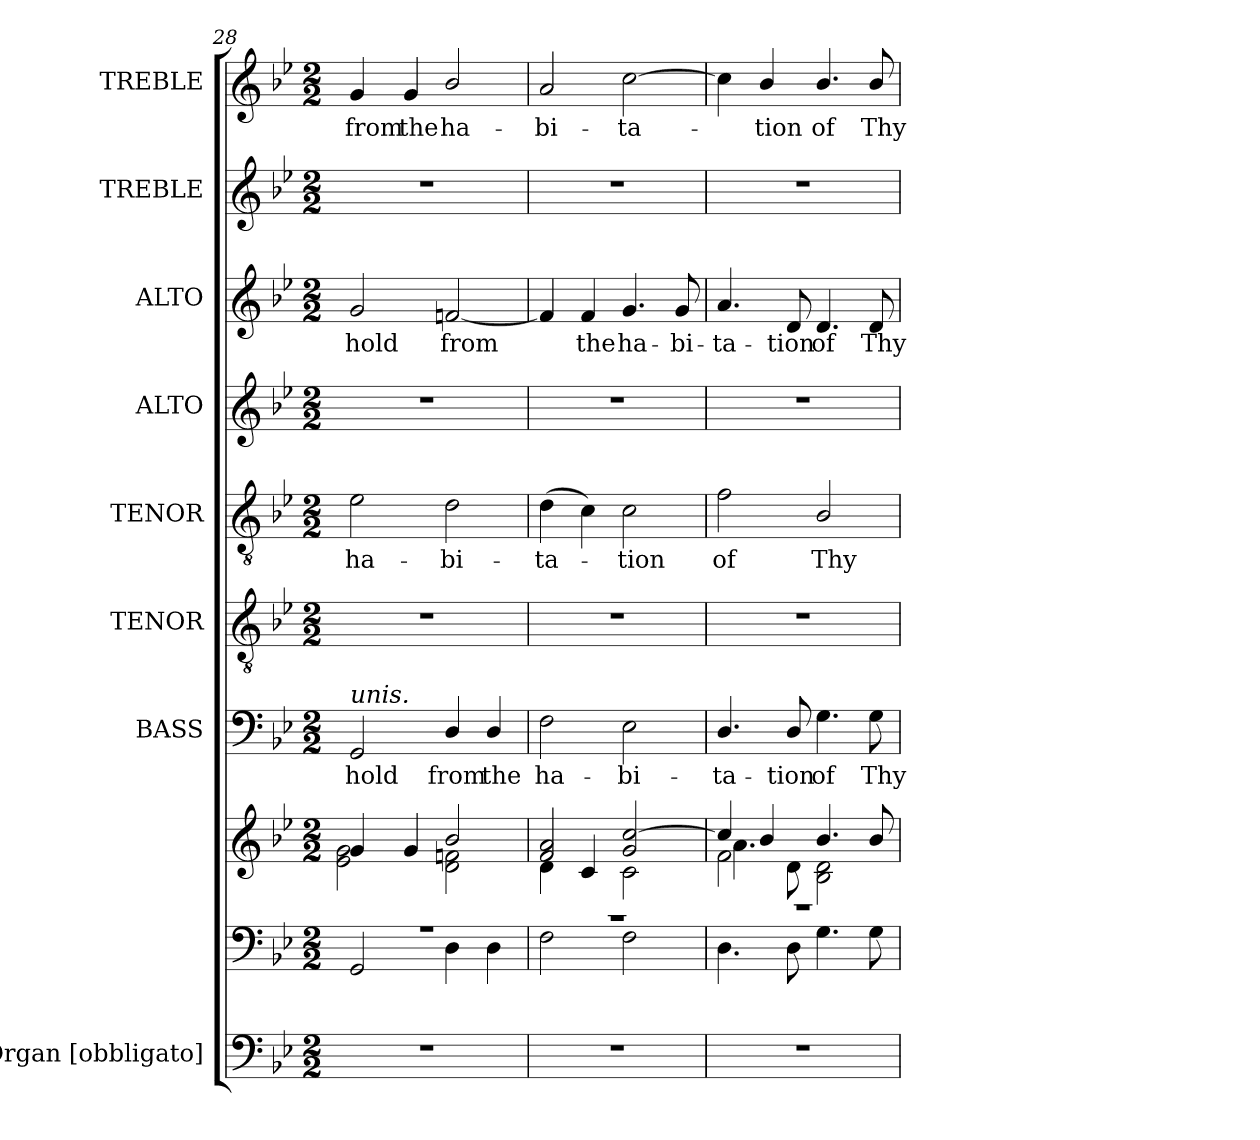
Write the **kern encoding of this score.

**kern	**kern	**kern	**kern	**text	**kern	**kern	**text	**kern	**kern	**text	**kern	**kern	**text
*part8	*part8	*part8	*part7	*part7	*part6	*part5	*part5	*part4	*part3	*part3	*part2	*part1	*part1
*staff10	*staff9	*staff8	*staff7	*staff7	*staff6	*staff5	*staff5	*staff4	*staff3	*staff3	*staff2	*staff1	*staff1
*I"Organ [obbligato]	*	*	*I"BASS	*	*I"TENOR	*I"TENOR	*	*I"ALTO	*I"ALTO	*	*I"TREBLE	*I"TREBLE	*
*clefF4	*clefF4	*clefG2	*clefF4	*	*clefGv2	*clefGv2	*	*clefG2	*clefG2	*	*clefG2	*clefG2	*
*	*	*	*	*	*ITrd7c12	*ITrd7c12	*	*	*	*	*	*	*
*k[b-e-]	*k[b-e-]	*k[b-e-]	*k[b-e-]	*	*k[b-e-]	*k[b-e-]	*	*k[b-e-]	*k[b-e-]	*	*k[b-e-]	*k[b-e-]	*
*B-:	*B-:	*B-:	*B-:	*	*B-:	*B-:	*	*B-:	*B-:	*	*B-:	*B-:	*
*M2/2	*M2/2	*M2/2	*M2/2	*	*M2/2	*M2/2	*	*M2/2	*M2/2	*	*M2/2	*M2/2	*
=28	=28	=28	=28	=28	=28	=28	=28	=28	=28	=28	=28	=28	=28
*	*^	*^	*	*	*	*	*	*	*	*	*	*	*
!	!	!	!	!	!	!LO:LY:b:color=#000000	!	!	!	!	!	!	!	!	!
!	!	!	!	!	!	!	!	!	!LO:LY:b:color=#000000	!	!	!	!	!	!
!	!	!	!	!	!	!	!	!	!	!	!	!LO:LY:b:color=#000000	!	!	!
!	!	!	!	!	!LO:TX:a:i:t=unis.	!	!	!	!	!	!	!	!	!	!
!	!	!	!	!	!	!	!	!	!	!	!	!	!	!	!LO:LY:b:color=#000000
1r	1r	2GGi/	4gi/	2e-i\ 2gi	2GGi/	-hold	1r	2E-i\	ha-	1r	2gi/	-hold	1r	4gi/	from
!	!	!	!	!	!	!	!	!	!	!	!	!	!	!	!LO:LY:b:color=#000000
.	.	.	4gi/	.	.	.	.	.	.	.	.	.	.	4gi/	the
!	!	!	!	!	!	!LO:LY:b:color=#000000	!	!	!	!	!	!	!	!	!
!	!	!	!	!	!	!	!	!	!LO:LY:b:color=#000000	!	!	!	!	!	!
!	!	!	!	!	!	!	!	!	!	!	!	!LO:LY:b:color=#000000	!	!	!
!	!	!	!	!	!	!	!	!	!	!	!	!	!	!	!LO:LY:b:color=#000000
.	.	4Di\	2b-i/	2di\ 2fni	4Di/	from	.	2Di\	-bi-	.	[2fni/	from	.	2b-i/	ha-
!	!	!	!	!	!	!LO:LY:b:color=#000000	!	!	!	!	!	!	!	!	!
.	.	4Di\	.	.	4Di/	the	.	.	.	.	.	.	.	.	.
=29	=29	=29	=29	=29	=29	=29	=29	=29	=29	=29	=29	=29	=29	=29	=29
!	!	!	!	!	!	!LO:LY:b:color=#000000	!	!	!	!	!	!	!	!	!
!	!	!	!	!	!	!	!	!	!LO:LY:b:color=#000000	!	!	!	!	!	!
!	!	!	!	!	!	!	!	!	!	!	!	!	!	!	!LO:LY:b:color=#000000
1r	1r	2Fi\	2fi/ 2ai	4di\	2Fi\	ha-	1r	(4Di\	-ta-	1r	4fi/]	.	1r	2ai/	-bi-
!	!	!	!	!	!	!	!	!	!	!	!	!LO:LY:b:color=#000000	!	!	!
.	.	.	.	4ci/	.	.	.	4Ci\)	.	.	4fi/	the	.	.	.
!	!	!	!	!	!	!LO:LY:b:color=#000000	!	!	!	!	!	!	!	!	!
!	!	!	!	!	!	!	!	!	!LO:LY:b:color=#000000	!	!	!	!	!	!
!	!	!	!	!	!	!	!	!	!	!	!	!LO:LY:b:color=#000000	!	!	!
!	!	!	!	!	!	!	!	!	!	!	!	!	!	!	!LO:LY:b:color=#000000
.	.	2Fi\	2gi/ [2cci	2ci\	2E-i\	-bi-	.	2Ci\	-tion	.	4.gi/	ha-	.	[2cci\	-ta-
!	!	!	!	!	!	!	!	!	!	!	!	!LO:LY:b:color=#000000	!	!	!
.	.	.	.	.	.	.	.	.	.	.	8gi/	-bi-	.	.	.
=30	=30	=30	=30	=30	=30	=30	=30	=30	=30	=30	=30	=30	=30	=30	=30
*	*	*	*	*^	*	*	*	*	*	*	*	*	*	*	*
!	!	!	!	!	!	!	!LO:LY:b:color=#000000	!	!	!	!	!	!	!	!	!
!	!	!	!	!	!	!	!	!	!	!LO:LY:b:color=#000000	!	!	!	!	!	!
!	!	!	!	!	!	!	!	!	!	!	!	!	!LO:LY:b:color=#000000	!	!	!
1r	1r	4.Di\	4cci/]	2fi\	4.ai\	4.Di/	-ta-	1r	2Fi\	of	1r	4.ai/	-ta-	1r	4cci\]	.
!	!	!	!	!	!	!	!	!	!	!	!	!	!	!	!	!LO:LY:b:color=#000000
.	.	.	4b-i/	.	.	.	.	.	.	.	.	.	.	.	4b-i/	-tion
!	!	!	!	!	!	!	!LO:LY:b:color=#000000	!	!	!	!	!	!	!	!	!
!	!	!	!	!	!	!	!	!	!	!	!	!	!LO:LY:b:color=#000000	!	!	!
.	.	8Di\	.	.	8di\	8Di/	-tion	.	.	.	.	8di/	-tion	.	.	.
!	!	!	!	!	!	!	!LO:LY:b:color=#000000	!	!	!	!	!	!	!	!	!
!	!	!	!	!	!	!	!	!	!	!LO:LY:b:color=#000000	!	!	!	!	!	!
!	!	!	!	!	!	!	!	!	!	!	!	!	!LO:LY:b:color=#000000	!	!	!
!	!	!	!	!	!	!	!	!	!	!	!	!	!	!	!	!LO:LY:b:color=#000000
.	.	4.Gi\	4.b-i/	2B-i\ 2di	2ryy	4.Gi\	of	.	2BB-i/	Thy	.	4.di/	of	.	4.b-i/	of
!	!	!	!	!	!	!	!LO:LY:b:color=#000000	!	!	!	!	!	!	!	!	!
!	!	!	!	!	!	!	!	!	!	!	!	!	!LO:LY:b:color=#000000	!	!	!
!	!	!	!	!	!	!	!	!	!	!	!	!	!	!	!	!LO:LY:b:color=#000000
.	.	8Gi\	8b-i/	.	.	8Gi\	Thy	.	.	.	.	8di/	Thy	.	8b-i/	Thy
*	*v	*v	*	*	*	*	*	*	*	*	*	*	*	*	*	*
*	*	*v	*v	*v	*	*	*	*	*	*	*	*	*	*	*
=	=	=	=	=	=	=	=	=	=	=	=	=	=
*-	*-	*-	*-	*-	*-	*-	*-	*-	*-	*-	*-	*-	*-
